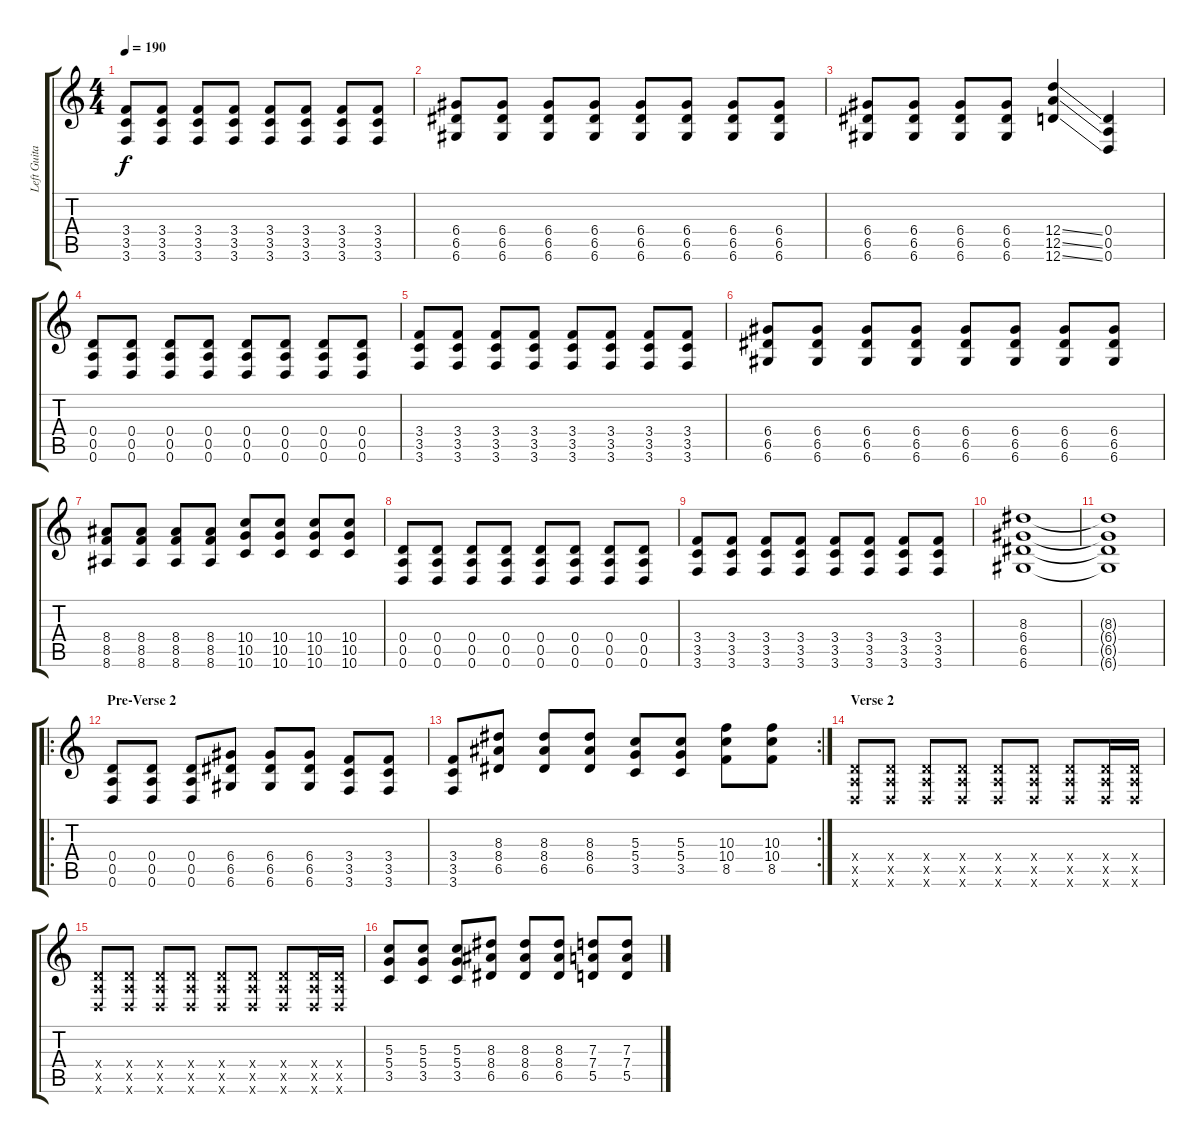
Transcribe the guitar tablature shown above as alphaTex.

\track ("Left Guitar" "Left Guita") {instrument distortionguitar}
\staff {score tabs}
\tuning (E4 B3 G3 D3 A2 D2) {hide}
\ts (4 4)
\tempo 190
\clef g2
\ks c
(3.4 3.5 3.6).8{dy f} (3.4 3.5 3.6).8 (3.4 3.5 3.6).8 (3.4 3.5 3.6).8 (3.4 3.5 3.6).8 (3.4 3.5 3.6).8 (3.4 3.5 3.6).8 (3.4 3.5 3.6).8 |
(6.4 6.5 6.6).8 (6.4 6.5 6.6).8 (6.4 6.5 6.6).8 (6.4 6.5 6.6).8 (6.4 6.5 6.6).8 (6.4 6.5 6.6).8 (6.4 6.5 6.6).8 (6.4 6.5 6.6).8 |
(6.4 6.5 6.6).8 (6.4 6.5 6.6).8 (6.4 6.5 6.6).8 (6.4 6.5 6.6).8 (12.4{ss} 12.5{ss} 12.6{ss}).4 (0.4 0.5 0.6).4 |
(0.4 0.5 0.6).8 (0.4 0.5 0.6).8 (0.4 0.5 0.6).8 (0.4 0.5 0.6).8 (0.4 0.5 0.6).8 (0.4 0.5 0.6).8 (0.4 0.5 0.6).8 (0.4 0.5 0.6).8 |
(3.4 3.5 3.6).8 (3.4 3.5 3.6).8 (3.4 3.5 3.6).8 (3.4 3.5 3.6).8 (3.4 3.5 3.6).8 (3.4 3.5 3.6).8 (3.4 3.5 3.6).8 (3.4 3.5 3.6).8 |
(6.4 6.5 6.6).8 (6.4 6.5 6.6).8 (6.4 6.5 6.6).8 (6.4 6.5 6.6).8 (6.4 6.5 6.6).8 (6.4 6.5 6.6).8 (6.4 6.5 6.6).8 (6.4 6.5 6.6).8 |
(8.4 8.5 8.6).8 (8.4 8.5 8.6).8 (8.4 8.5 8.6).8 (8.4 8.5 8.6).8 (10.4 10.5 10.6).8 (10.4 10.5 10.6).8 (10.4 10.5 10.6).8 (10.4 10.5 10.6).8 |
(0.4 0.5 0.6).8 (0.4 0.5 0.6).8 (0.4 0.5 0.6).8 (0.4 0.5 0.6).8 (0.4 0.5 0.6).8 (0.4 0.5 0.6).8 (0.4 0.5 0.6).8 (0.4 0.5 0.6).8 |
(3.4 3.5 3.6).8 (3.4 3.5 3.6).8 (3.4 3.5 3.6).8 (3.4 3.5 3.6).8 (3.4 3.5 3.6).8 (3.4 3.5 3.6).8 (3.4 3.5 3.6).8 (3.4 3.5 3.6).8 |
(8.3 6.4 6.5 6.6).1 |
(8.3{t} 6.4{t} 6.5{t} 6.6{t}).1 |
\ro
\section ("" "Pre-Verse 2")
(0.4 0.5 0.6).8 (0.4 0.5 0.6).8 (0.4 0.5 0.6).8 (6.4 6.5 6.6).8 (6.4 6.5 6.6).8 (6.4 6.5 6.6).8 (3.4 3.5 3.6).8 (3.4 3.5 3.6).8 |
\rc 2
(3.4 3.5 3.6).8 (8.3 8.4 6.5).8 (8.3 8.4 6.5).8 (8.3 8.4 6.5).8 (5.3 5.4 3.5).8 (5.3 5.4 3.5).8 (10.3 10.4 8.5).8 (10.3 10.4 8.5).8 |
\section ("" "Verse 2")
(0.4{x} 0.5{x} 0.6{x}).8 (0.4{x} 0.5{x} 0.6{x}).8 (0.4{x} 0.5{x} 0.6{x}).8 (0.4{x} 0.5{x} 0.6{x}).8 (0.4{x} 0.5{x} 0.6{x}).8 (0.4{x} 0.5{x} 0.6{x}).8 (0.4{x} 0.5{x} 0.6{x}).8 (0.4{x} 0.5{x} 0.6{x}).16 (0.4{x} 0.5{x} 0.6{x}).16 |
(0.4{x} 0.5{x} 0.6{x}).8 (0.4{x} 0.5{x} 0.6{x}).8 (0.4{x} 0.5{x} 0.6{x}).8 (0.4{x} 0.5{x} 0.6{x}).8 (0.4{x} 0.5{x} 0.6{x}).8 (0.4{x} 0.5{x} 0.6{x}).8 (0.4{x} 0.5{x} 0.6{x}).8 (0.4{x} 0.5{x} 0.6{x}).16 (0.4{x} 0.5{x} 0.6{x}).16 |
(5.3 5.4 3.5).8 (5.3 5.4 3.5).8 (5.3 5.4 3.5).8 (8.3 8.4 6.5).8 (8.3 8.4 6.5).8 (8.3 8.4 6.5).8 (7.3 7.4 5.5).8 (7.3 7.4 5.5).8
